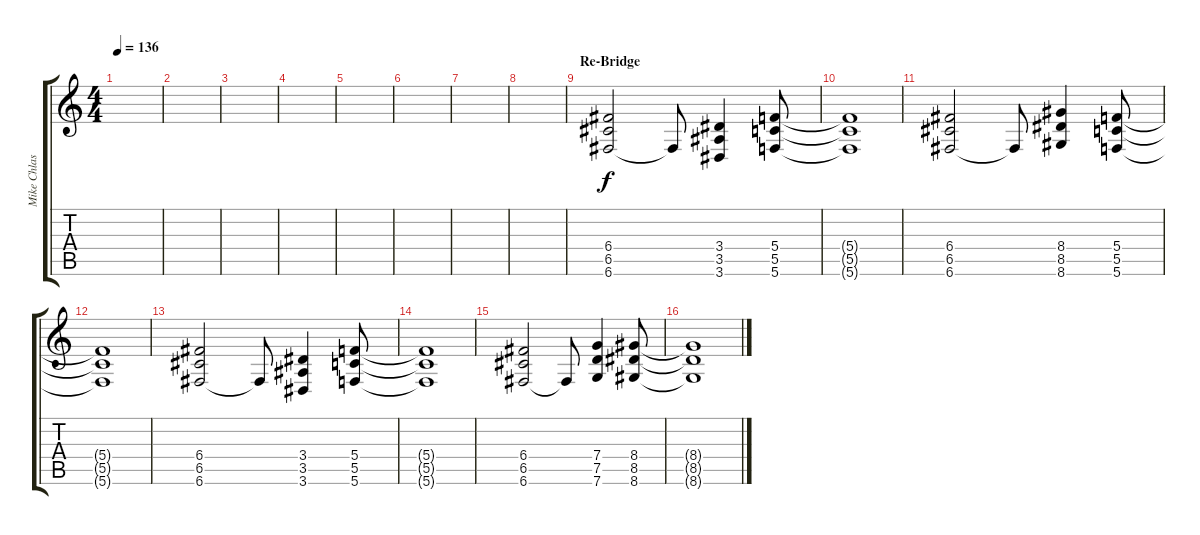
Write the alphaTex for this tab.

\track ("Mike Chlasciak" "Mike Chlas") {instrument distortionguitar}
\staff {score tabs}
\tuning (D4 A3 F3 C3 G2 C2) {hide}
\ts (4 4)
\tempo 136
\clef g2
\ks c
|
|
|
|
|
|
|
|
\section ("" "Re-Bridge")
(6.4 6.5 6.6).2 6.6{t}.8 (3.4 3.5 3.6).4 (5.4 5.5 5.6).8 |
(5.4{t} 5.5{t} 5.6{t}).1 |
(6.4 6.5 6.6).2 6.6{t}.8 (8.4 8.5 8.6).4 (5.4 5.5 5.6).8 |
(5.4{t} 5.5{t} 5.6{t}).1 |
(6.4 6.5 6.6).2 6.6{t}.8 (3.4 3.5 3.6).4 (5.4 5.5 5.6).8 |
(5.4{t} 5.5{t} 5.6{t}).1 |
(6.4 6.5 6.6).2 6.6{t}.8 (7.4 7.5 7.6).4 (8.4 8.5 8.6).8 |
(8.4{t} 8.5{t} 8.6{t}).1
